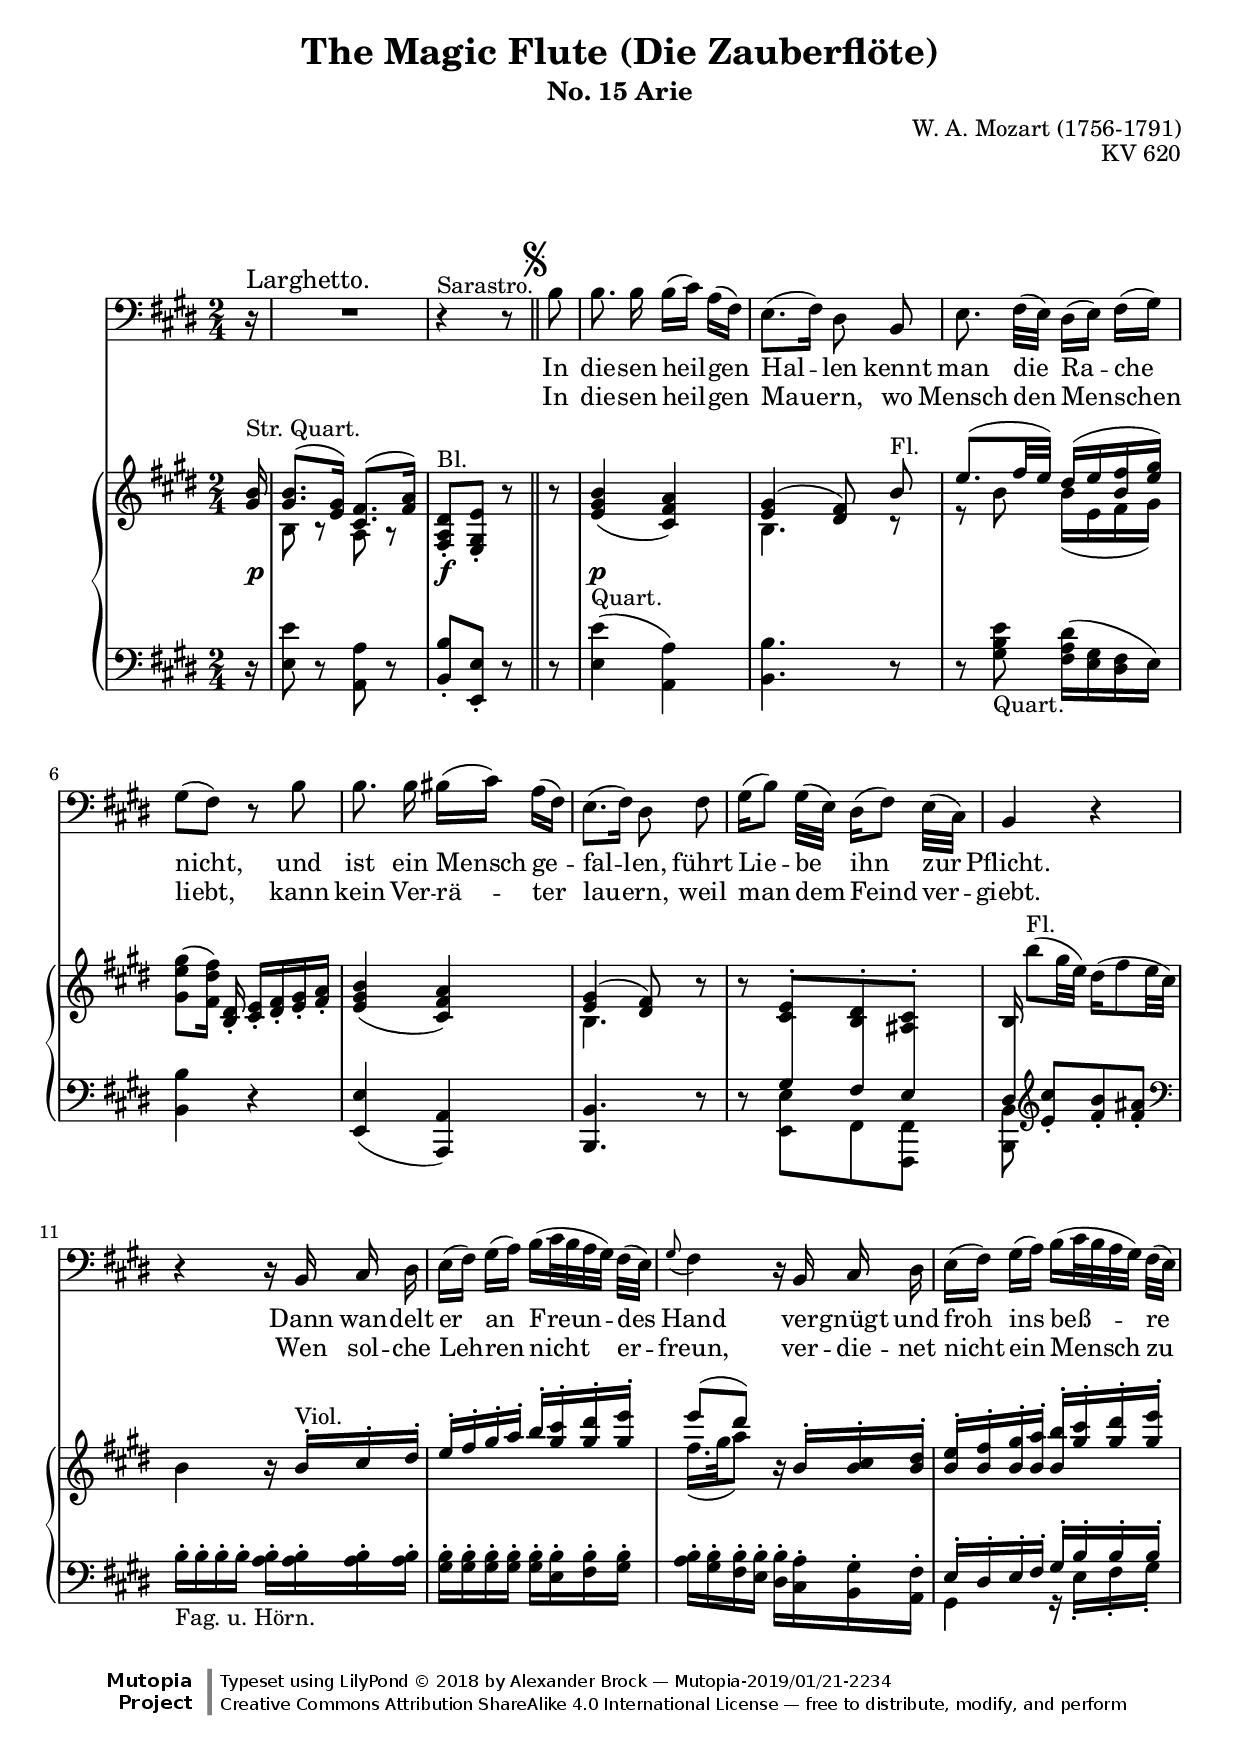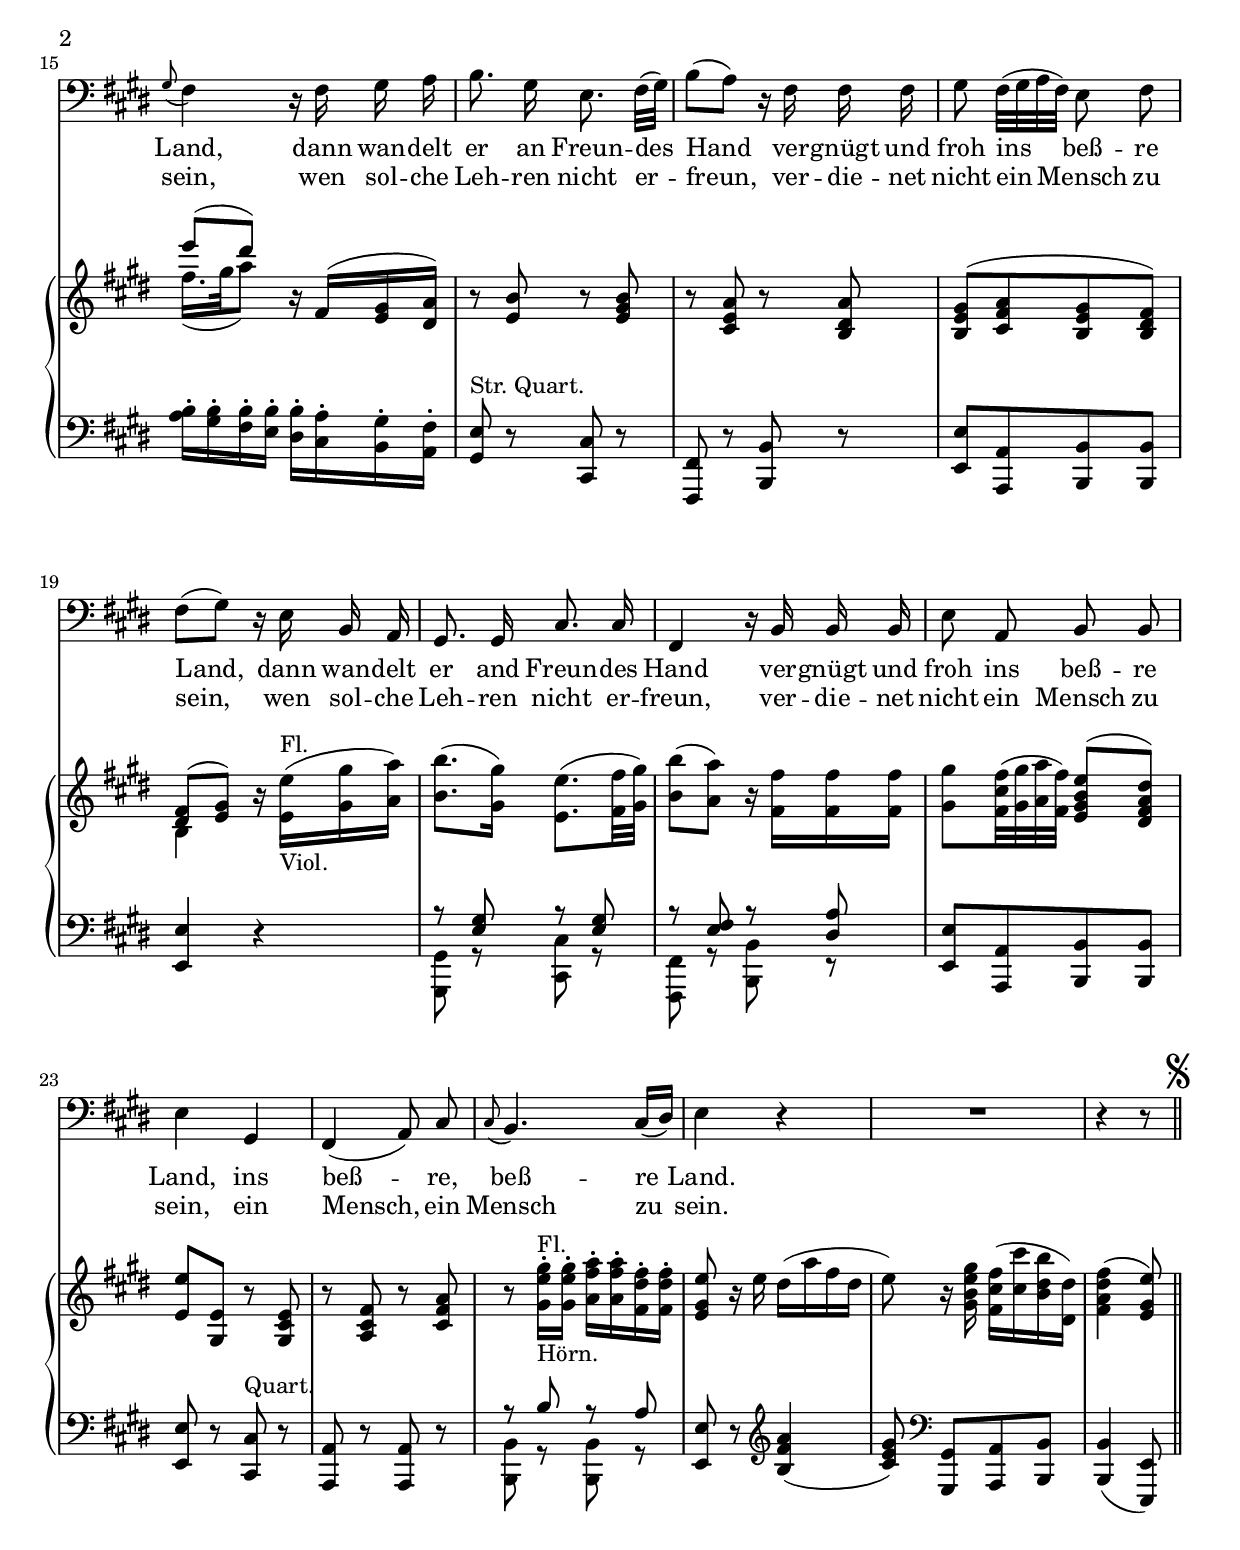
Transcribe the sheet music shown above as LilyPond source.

\version "2.19.65"

\paper {
  ragged-bottom = ##f
  ragged-last-bottom = ##f

  system-system-spacing =
  #'(
      %(basic-distance . 0)
      %(minimum-distance . 0)
      %(padding . 5)
      %(stretchability . 20)
      )
}

\include "articulate.ly"

\header {

  title = "The Magic Flute (Die Zauberflöte)"
  subtitle = "No. 15 Arie"
  composer = "W. A. Mozart (1756-1791)"
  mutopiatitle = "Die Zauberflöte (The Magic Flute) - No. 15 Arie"
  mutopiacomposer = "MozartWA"
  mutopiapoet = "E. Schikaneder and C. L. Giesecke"
  opus = "KV 620"
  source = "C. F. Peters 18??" % IMSLP272122-PMLP20137-Zauberfloete_(Partitur_Peters).pdf
  date = "1791"
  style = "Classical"
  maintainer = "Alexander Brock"
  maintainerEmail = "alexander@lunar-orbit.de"
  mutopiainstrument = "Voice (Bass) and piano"

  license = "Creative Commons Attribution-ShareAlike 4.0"

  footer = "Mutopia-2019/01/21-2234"
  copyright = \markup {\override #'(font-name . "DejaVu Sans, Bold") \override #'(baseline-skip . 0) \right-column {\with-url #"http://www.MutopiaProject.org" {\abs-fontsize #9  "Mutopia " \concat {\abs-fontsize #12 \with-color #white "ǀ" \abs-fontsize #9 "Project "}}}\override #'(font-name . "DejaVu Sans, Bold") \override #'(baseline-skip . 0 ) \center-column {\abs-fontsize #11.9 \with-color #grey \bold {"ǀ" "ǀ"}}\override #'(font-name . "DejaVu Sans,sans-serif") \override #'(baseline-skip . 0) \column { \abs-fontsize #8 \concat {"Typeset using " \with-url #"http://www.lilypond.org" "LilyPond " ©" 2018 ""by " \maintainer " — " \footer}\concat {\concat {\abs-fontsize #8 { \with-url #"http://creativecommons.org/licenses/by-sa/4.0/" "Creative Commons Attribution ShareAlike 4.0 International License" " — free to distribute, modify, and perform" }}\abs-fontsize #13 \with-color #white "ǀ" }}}
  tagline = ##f
}

mysegno = {
  \once \override Score.RehearsalMark.font-size = #1
  \mark \markup { \musicglyph #"scripts.segno" }
}

melodyintro = \relative c {
  \set Score.tempoHideNote = ##t
  \tempo 8 = 60
  \partial 16
  r16^\markup{\larger{"Larghetto."}} |
  R2 |
  r4^"Sarastro." r8 \bar "||" \mysegno
}

melodylayout = \relative c {
  b'8 |
  b8. \noBeam b16 b([ cis]) a( fis)
  e8.( fis16) dis8 \noBeam b
  e8. fis32([ e]) dis16([ e]) fis( gis)
  gis8( fis)r b
  b8. \noBeam b16 bis([ cis]) a( fis)
  e8.( fis16) dis8 \noBeam fis
  gis16( b8) gis32([ e]) dis16([ fis8]) e32( cis)
  b4 r
  r r16 b \noBeam cis \noBeam dis
  e([ fis)] gis([ a)] b([ cis32 b a gis)] fis( e)
  \appoggiatura gis8 fis4 r16 b, \noBeam cis \noBeam dis
  e([ fis)] gis([ a)] b([ cis32 b a gis)] fis( e)
  \appoggiatura gis8 fis4 r16 fis \noBeam gis \noBeam a
  b8. \noBeam gis16 e8. fis32([ gis])
  b8( a)r16 fis \noBeam fis \noBeam fis
  gis8 \noBeam fis32( gis a fis) e8 \noBeam fis
  fis( gis)r16 e \noBeam b \noBeam a
  gis8. \noBeam gis16 cis8. \noBeam cis16
  fis,4r16 b \noBeam b \noBeam b
  e8 \noBeam a, b \noBeam b
  e4 gis,
  fis( a8) \noBeam  cis
  \appoggiatura cis b4. cis16( dis)
  e4r
  R2
  r4 r8
  \bar "||"


}

melodymidi = \relative c {
  b'8 |
  b8. \noBeam b16 b([ cis]) a( fis)
  e8.( fis16) dis8 \noBeam b
  e8. fis32([ e]) dis16([ e]) fis( gis)
  gis8( fis)r b
  b8. \noBeam b16 bis([ cis]) a( fis)
  e8.( fis16) dis8 \noBeam fis
  gis16( b8) gis32([ e]) dis16([ fis8]) e32( cis)
  b4 r
  r r16 b \noBeam cis \noBeam dis
  e([ fis)] gis([ a)] b([ cis32 b a gis)] fis( e)
  gis8( fis8) r16 b, \noBeam cis \noBeam dis
  e([ fis)] gis([ a)] b([ cis32 b a gis)] fis( e)
  gis8( fis8) r16 fis \noBeam gis \noBeam a
  b8. \noBeam gis16 e8. fis32([ gis])
  b8( a)r16 fis \noBeam fis \noBeam fis
  gis8 \noBeam fis32( gis a fis) e8 \noBeam fis
  fis( gis)r16 e \noBeam b \noBeam a
  gis8. \noBeam gis16 cis8. \noBeam cis16
  fis,4r16 b \noBeam b \noBeam b
  e8 \noBeam a, b \noBeam b
  e4 gis,
  fis( a8) \noBeam  cis
  cis8( b4) cis16( dis)
  e4r
  r2
  r4 r8
  \bar "||"


}

rhintro =  \relative c' {
  \partial 16
  <gis' b>16^"Str. Quart." |
  <<
    {<gis b>8. ( <e gis>16) <cis fis>8.( <fis a>16) | } \\
    { b,8 r a a\rest | }
  >>
  <fis a dis>8-.^"Bl." <e gis e'>-. r
  \bar "||" \mysegno
}

rh =  \relative c' {

  r8 |
  <e gis b>4( <cis fis a>) |
  <<
    {
      <e gis>4( <dis fis>8) \noBeam b'^\markup{"Fl."} |
      e8.( fis32 e) dis16( e <b fis'> <e gis>)|
    }
    \\ {
      b,4. r8|
      r8 b' b16( e, fis gis) |
    }
  >>
  <gis e' gis>8([ <fis dis' fis>16]) \noBeam
  <b, dis>-. <cis e>-. <dis fis>-. <e gis>-. <fis a>-. |
  <e gis b>4( <cis fis a>) |
  <<
    { <e gis>4( <dis fis>8)} \\
    { b4. }
  >> r8|
  r8
  \voiceOne
  \autoBeamOff
  \crossStaff { <cis e>-.[ <b dis>-. <ais cis>-.]}|
  \autoBeamOn
  b16 \noBeam \stemDown b''8^"Fl."( gis32 e) dis16( fis8 e32 cis)|
  b4 b16\rest \stemUp b-.^"Viol." cis-. dis-.|
  e-. fis-. gis-. a-. b-. <gis cis>-. <gis dis'>-. <gis e'>-.|
  << { e'8( dis)} \\ { fis,16.( gis32 a8)} >> b,16\rest b-. <b cis>-. <b dis>-. |
  <b e>-. <b fis'>-. <b gis'>-. <b a'>-. <b b'>-. <gis' cis>-. <gis dis'>-. <gis e'>-.|
  << { e'8( dis)} \\ { fis,16.( gis32 a8)} >> b,16\rest fis16( <e gis> <dis a'>)|
  b'8\rest <e, b'> b'\rest <e, gis b>|
  b'\rest <cis, e a> b'\rest <b, dis a'>|
  <b e gis>([ <cis fis a> <b e gis> <b dis fis>])|
  << { <dis fis>( <e gis>) } \\{ b4} >> b'16\rest \stemNeutral <e, e'>^"Fl."_"Viol."( <gis gis'> <a a'>)|
  <b b'>8.( <gis gis'>16) <e e'>8.( <fis fis'>32 <gis gis'>)|
  <b b'>8( <a a'>) b16\rest <fis fis'> <fis fis'> <fis fis'>
  <gis gis'>8 <fis cis' fis>32( <gis gis'> <a a'> <fis fis'>) <e gis b e>8( <dis fis a dis>)|
  <e e'> <gis, e'> b'\rest <gis, cis e>|
  b'8\rest <a, cis fis> b'\rest <cis, fis a>|
  b'\rest <gis e' gis>16-.^"Fl."_"Hörn." <gis e' gis>-. <a fis' a>-. <a fis' a>-. <fis dis' fis>-. <fis dis' fis>-.|
  <e gis e'>8 b'16\rest e dis( a' fis dis|
  e8) b16\rest <gis b e gis> <fis cis' fis>( <cis' cis'> <b dis b'> <dis, dis'>)|
  <fis a dis fis>4( <e gis e'>8)

  \bar "||" \mysegno
}

lhintro = \relative c {
  \partial 16
  r16
  <e e'>8r <a, a'>r|
  <b b'>-. <e, e'>-.r \bar "||"  \mysegno
}

lh = \relative c {
  r8 |
  <e e'>4(^"Quart." <a, a'>)|
  <b b'>4.r8
  r8 <gis' b e>_"Quart." <fis a dis>16( <e gis> <dis fis> e)
  <b b'>4r|
  <e, e'>( <a, a'>)|
  <b b'>4. r8|
  r8 <<  \crossStaff{\autoBeamOff gis'' fis e dis16 \autoBeamOn} \\ {<e, e'>8[ fis <fis, fis'>] | <b b'> } >>
  \clef treble <e'' cis'>-.[ <fis b>-. <fis ais>-.] |
  \clef bass b,16-._"Fag. u. Hörn." b-. b-. b-. <a b>-. <a b>-. <a b>-. <a b>-.|
  <gis b>-. <gis b>-. <gis b>-. <gis b>-. <gis b>-. <e b'>-. <fis b>-. <gis b>-. |
  <a b>-. <gis b>-. <fis b>-. <e b'>-. <dis b'>-. <cis a'>-. <b gis'>-. <a fis'>-. |
  << { e'-. dis-. e-. fis-. gis-. b-. b-. b-.} \\ {gis,4 r16 e'-. fis-. gis-.} >>
  <a b>-. <gis b>-. <fis b>-. <e b'>-. <dis b'>-. <cis a'>-. <b gis'>-. <a fis'>-.|
  <gis e'>8^"Str. Quart." r <cis, cis'>r|
  <fis, fis'>r <b b'>r |
  <e e'>[ <a, a'> <b b'> <b b'>]|
  <e e'>4 r
  <<
    {
      r8 <e' gis> r <e gis>|
      r <e fis> r <dis a'>
    } \\ {
      <gis,, gis'>8r <cis cis'>r|
      <fis, fis'>r <b b'>r
    }
  >>
  <e e'>[ <a, a'> <b b'> <b b'>]
  <e e'>8 r <cis cis'>^"Quart." r|
  <a a'>r <a a'>r |
  << {r b'' r a} \\ { <b,, b'>r <b b'>r } >>
  <e e'>8 r \clef treble <b'' fis' a>4( |
  <cis e gis>8) \clef bass <gis,, gis'>[ <a a'> <b b'>]|
  <b b'>4( <e, e'>8)

  \bar "||"
}

songtext =  \lyricmode {
  %\override LyricText.self-alignment-X = #LEFT
  In die -- sen heil -- gen Hal -- len
  kennt man die Ra -- che nicht,
  und ist ein Mensch ge -- fal -- len, führt
  Lie -- be ihn zur Pflicht.
  Dann wan -- delt er an Freun -- des Hand
  ver -- gnügt und froh ins beß -- re Land,
  dann wan -- delt er an Freun -- des Hand
  ver -- gnügt  und froh ins beß -- re Land,
  dann wan -- delt er and Freun -- des Hand
  ver -- gnügt und froh ins beß -- re Land,
  ins beß -- re, beß -- re Land.
}

songtexttwo =  \lyricmode {
  %\override LyricText.self-alignment-X = #LEFT
  In die -- sen heil -- gen Mau -- ern,
  wo Mensch den Men -- schen liebt,
  kann kein Ver -- rä -- ter lau -- ern,
  weil man dem Feind ver -- giebt.
  Wen sol -- che Leh -- ren nicht er -- freun,
  ver -- die -- net nicht ein Mensch zu sein,
  wen sol -- che Leh -- ren nicht er -- freun,
  ver -- die -- net nicht ein Mensch zu sein,
  wen sol -- che Leh -- ren nicht er -- freun,
  ver -- die -- net nicht ein Mensch zu sein,
  ein Mensch, ein Mensch zu sein.
}


% The score definition
\score {

  \layout {
    \context {
      \RemoveEmptyStaffContext
    }
    \context {
      \PianoStaff
      \consists #Span_stem_engraver
    }
    indent = 8 \mm
  }
  <<

    \time 2/4

    \override Score.VerticalAxisGroup #'remove-first = ##t
    \new Staff <<

      \new Voice = "mel" { \clef bass \key e \major \melodyintro \melodylayout}
      \new Lyrics = "one" \lyricsto mel \songtext
      \new Lyrics = "two" \lyricsto mel \songtexttwo
    >>
    \new PianoStaff <<
      \new Staff = "right"
      <<
        { \key e \major \rhintro \rh}
      >>
      \new Dynamics {
        s16\p
        s2
        s2 \f
        r2 \p
      }
      \new Staff = "left"
      <<
        \new Voice { \clef bass \key e \major \lhintro \lh}
      >>

    >>

  >>


}


\score {

  <<

    \time 2/4

    \override Score.VerticalAxisGroup #'remove-first = ##t
    \new Staff <<
      \set Staff.midiInstrument = #"reed organ"
      \new Voice = "mel" { \clef bass \key e \major \melodyintro \melodymidi \melodymidi}
      \new Voice = "meloct" { \clef bass \key e \major \transpose c c' {\melodyintro \melodymidi \melodymidi}}
      \new Lyrics = "one" \lyricsto mel \songtext
      \new Lyrics = "two" \lyricsto mel \songtexttwo
    >>
    \new PianoStaff <<
      \new Staff \with {
        \consists #Merge_rests_engraver
      }
      <<
        \set Staff.midiInstrument = #"acoustic grand"
        \new Voice { \key e \major \rhintro \rh \rh}
      >>
      \new Dynamics {
        s16\p
        s2
        s2 \f
        r2 \p
      }
      \new Staff \with {
        \consists #Merge_rests_engraver
      }
      <<
        \set Staff.midiInstrument = #"acoustic grand"
        \new Voice { \clef bass \key e \major \lhintro \lh \lh }
      >>

    >>

  >>

  \midi {
    \tempo 8 = 60
    \context {
      \Score
      midiMinimumVolume = #0.8
      midiMaximumVolume = #0.8
    }
  }
}
